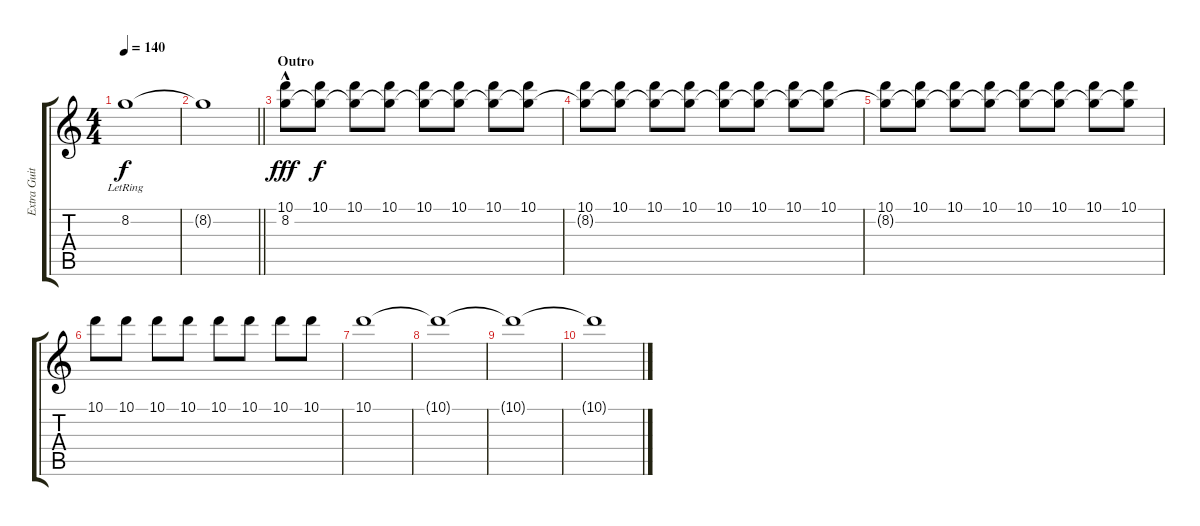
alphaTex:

\track ("Extra Guitar" "Extra Guit") {instrument electricguitarjazz}
\staff {score tabs}
\tuning (E4 B3 G3 D3 A2 E2) {hide}
\ts (4 4)
\tempo 140
\clef g2
\ks c
8.2{lr}.1{dy f} |
\barLineRight lightlight
8.2{t}.1 |
\section ("" "Outro")
(10.1 8.2{hac}).8{dy fff volume 14 instrument electricguitarjazz} (10.1 8.2{t}).8{dy f} (10.1 8.2{t}).8 (10.1 8.2{t}).8 (10.1 8.2{t}).8 (10.1 8.2{t}).8 (10.1 8.2{t}).8 (10.1 8.2{t}).8 |
(10.1 8.2{t}).8 (10.1 8.2{t}).8 (10.1 8.2{t}).8 (10.1 8.2{t}).8 (10.1 8.2{t}).8 (10.1 8.2{t}).8 (10.1 8.2{t}).8 (10.1 8.2{t}).8 |
(10.1 8.2{t}).8 (10.1 8.2{t}).8 (10.1 8.2{t}).8 (10.1 8.2{t}).8 (10.1 8.2{t}).8 (10.1 8.2{t}).8 (10.1 8.2{t}).8 (10.1 8.2{t}).8 |
10.1.8 10.1.8 10.1.8 10.1.8 10.1.8 10.1.8 10.1.8 10.1.8 |
10.1.1 |
10.1{t}.1 |
10.1{t}.1 |
10.1{t}.1
